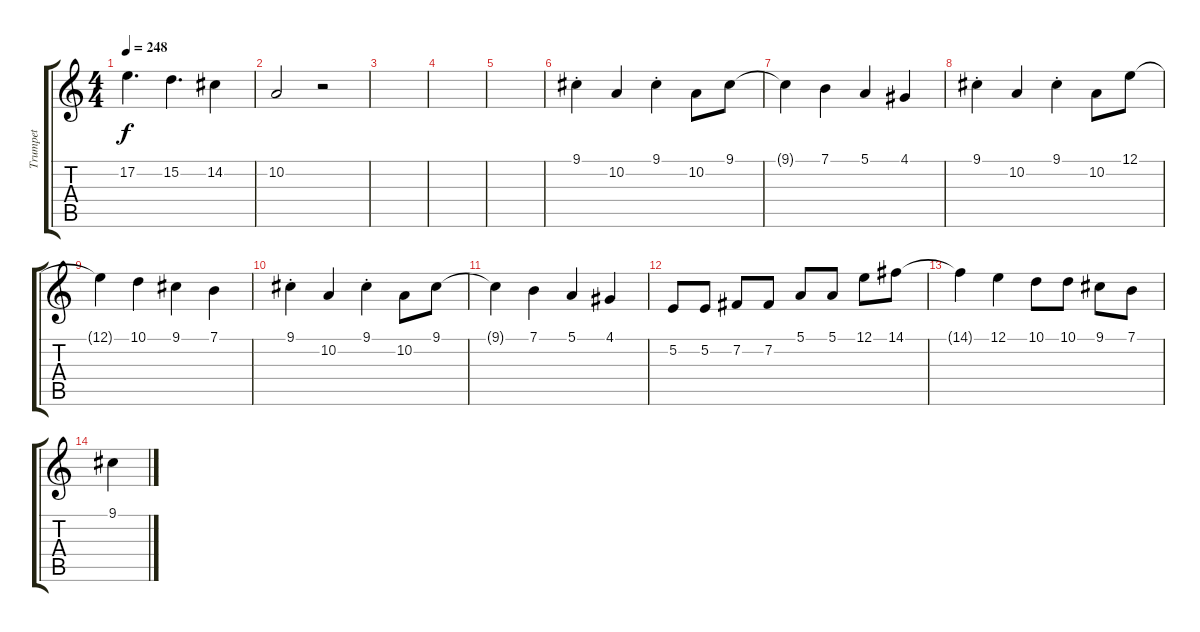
\track ("Trumpet" "Trumpet") {instrument trumpet}
\staff {score tabs}
\tuning (E4 B3 G3 D3 A2 E2) {hide}
\ts (4 4)
\tempo 248
\clef g2
\ks c
17.2.4{d dy f} 15.2.4{d} 14.2.4 |
10.2.2 r.2 |
|
|
|
9.1{st}.4 10.2.4 9.1{st}.4 10.2.8 9.1.8 |
9.1{t}.4 7.1.4 5.1.4 4.1.4 |
9.1{st}.4 10.2.4 9.1{st}.4 10.2.8 12.1.8 |
12.1{t}.4 10.1.4 9.1.4 7.1.4 |
9.1{st}.4 10.2.4 9.1{st}.4 10.2.8 9.1.8 |
9.1{t}.4 7.1.4 5.1.4 4.1.4 |
5.2.8 5.2.8 7.2.8 7.2.8 5.1.8 5.1.8 12.1.8 14.1.8 |
14.1{t}.4 12.1.4 10.1.8 10.1.8 9.1.8 7.1.8 |
9.1.4
